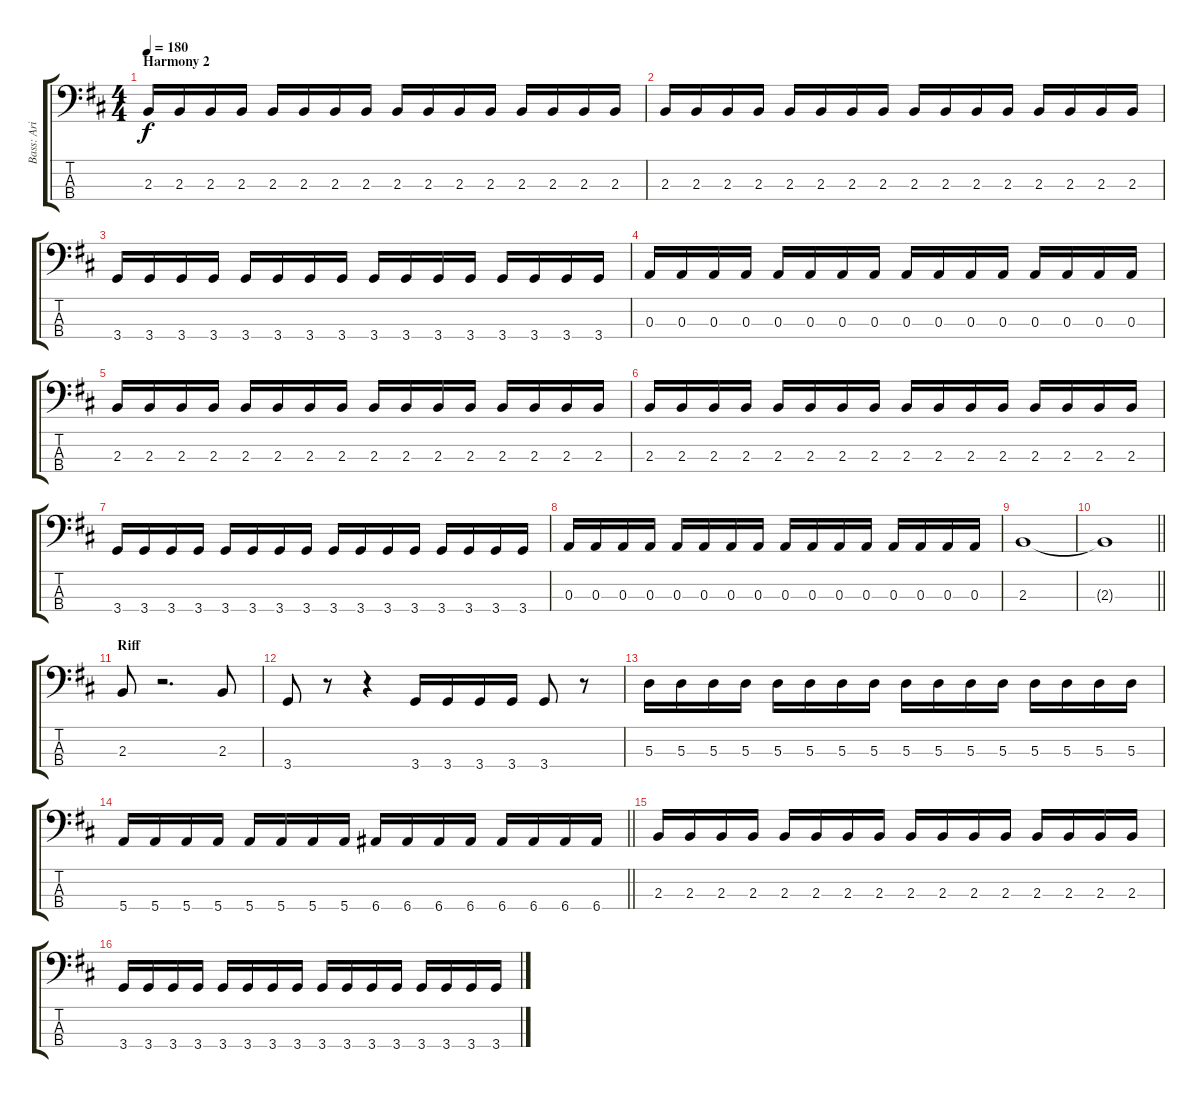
\track ("Bass: Ari Katajamäki" "Bass: Ari ") {instrument electricbassfinger}
\staff {score tabs}
\tuning (G2 D2 A1 E1) {hide}
\ts (4 4)
\section ("" "Harmony 2")
\tempo 180
\clef f4
\ks bminor
2.3.16{dy f} 2.3.16 2.3.16 2.3.16 2.3.16 2.3.16 2.3.16 2.3.16 2.3.16 2.3.16 2.3.16 2.3.16 2.3.16 2.3.16 2.3.16 2.3.16 |
2.3.16 2.3.16 2.3.16 2.3.16 2.3.16 2.3.16 2.3.16 2.3.16 2.3.16 2.3.16 2.3.16 2.3.16 2.3.16 2.3.16 2.3.16 2.3.16 |
3.4.16 3.4.16 3.4.16 3.4.16 3.4.16 3.4.16 3.4.16 3.4.16 3.4.16 3.4.16 3.4.16 3.4.16 3.4.16 3.4.16 3.4.16 3.4.16 |
0.3.16 0.3.16 0.3.16 0.3.16 0.3.16 0.3.16 0.3.16 0.3.16 0.3.16 0.3.16 0.3.16 0.3.16 0.3.16 0.3.16 0.3.16 0.3.16 |
2.3.16 2.3.16 2.3.16 2.3.16 2.3.16 2.3.16 2.3.16 2.3.16 2.3.16 2.3.16 2.3.16 2.3.16 2.3.16 2.3.16 2.3.16 2.3.16 |
2.3.16 2.3.16 2.3.16 2.3.16 2.3.16 2.3.16 2.3.16 2.3.16 2.3.16 2.3.16 2.3.16 2.3.16 2.3.16 2.3.16 2.3.16 2.3.16 |
3.4.16 3.4.16 3.4.16 3.4.16 3.4.16 3.4.16 3.4.16 3.4.16 3.4.16 3.4.16 3.4.16 3.4.16 3.4.16 3.4.16 3.4.16 3.4.16 |
0.3.16 0.3.16 0.3.16 0.3.16 0.3.16 0.3.16 0.3.16 0.3.16 0.3.16 0.3.16 0.3.16 0.3.16 0.3.16 0.3.16 0.3.16 0.3.16 |
2.3.1 |
\barLineRight lightlight
2.3{t}.1 |
\section ("" "Riff")
2.3.8 r.2{d} 2.3.8 |
3.4.8 r.8 r.4 3.4.16 3.4.16 3.4.16 3.4.16 3.4.8 r.8 |
5.3.16 5.3.16 5.3.16 5.3.16 5.3.16 5.3.16 5.3.16 5.3.16 5.3.16 5.3.16 5.3.16 5.3.16 5.3.16 5.3.16 5.3.16 5.3.16 |
\barLineRight lightlight
5.4.16 5.4.16 5.4.16 5.4.16 5.4.16 5.4.16 5.4.16 5.4.16 6.4.16 6.4.16 6.4.16 6.4.16 6.4.16 6.4.16 6.4.16 6.4.16 |
2.3.16 2.3.16 2.3.16 2.3.16 2.3.16 2.3.16 2.3.16 2.3.16 2.3.16 2.3.16 2.3.16 2.3.16 2.3.16 2.3.16 2.3.16 2.3.16 |
3.4.16 3.4.16 3.4.16 3.4.16 3.4.16 3.4.16 3.4.16 3.4.16 3.4.16 3.4.16 3.4.16 3.4.16 3.4.16 3.4.16 3.4.16 3.4.16
